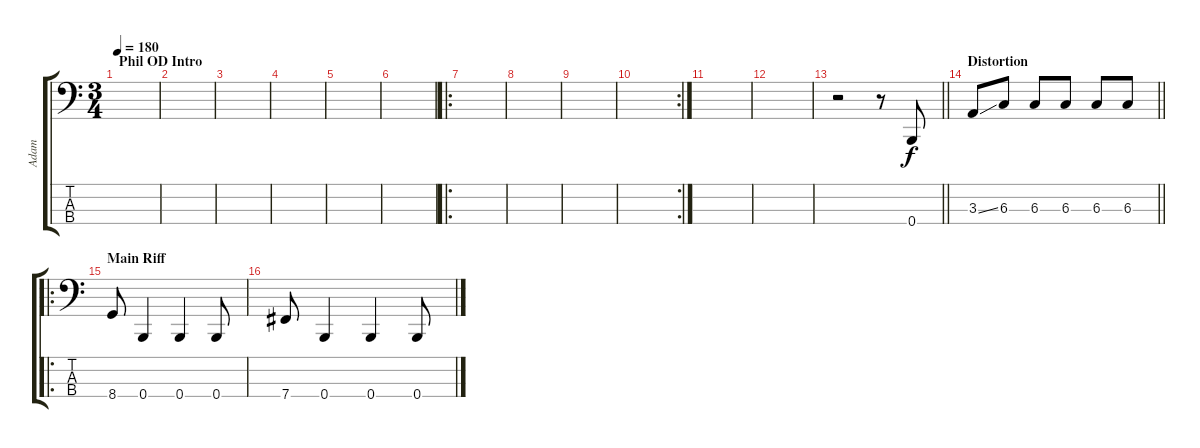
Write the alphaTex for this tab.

\track ("Adam" "Adam") {instrument electricbassfinger}
\staff {score tabs}
\tuning (E2 B1 Gb1 B0) {hide}
\ts (3 4)
\section ("" "Phil OD Intro")
\tempo 180
\clef f4
\ks c
|
|
|
|
|
|
\ro
|
|
|
\rc 2
|
|
|
\barLineRight lightlight
r.2 r.8 0.4.8 |
\section ("" "Distortion")
\barLineRight lightlight
3.3{ss}.8 6.3.8 6.3.8 6.3.8 6.3.8 6.3.8 |
\ro
\section ("" "Main Riff")
8.4.8 0.4.4 0.4.4 0.4.8 |
7.4.8 0.4.4 0.4.4 0.4.8
